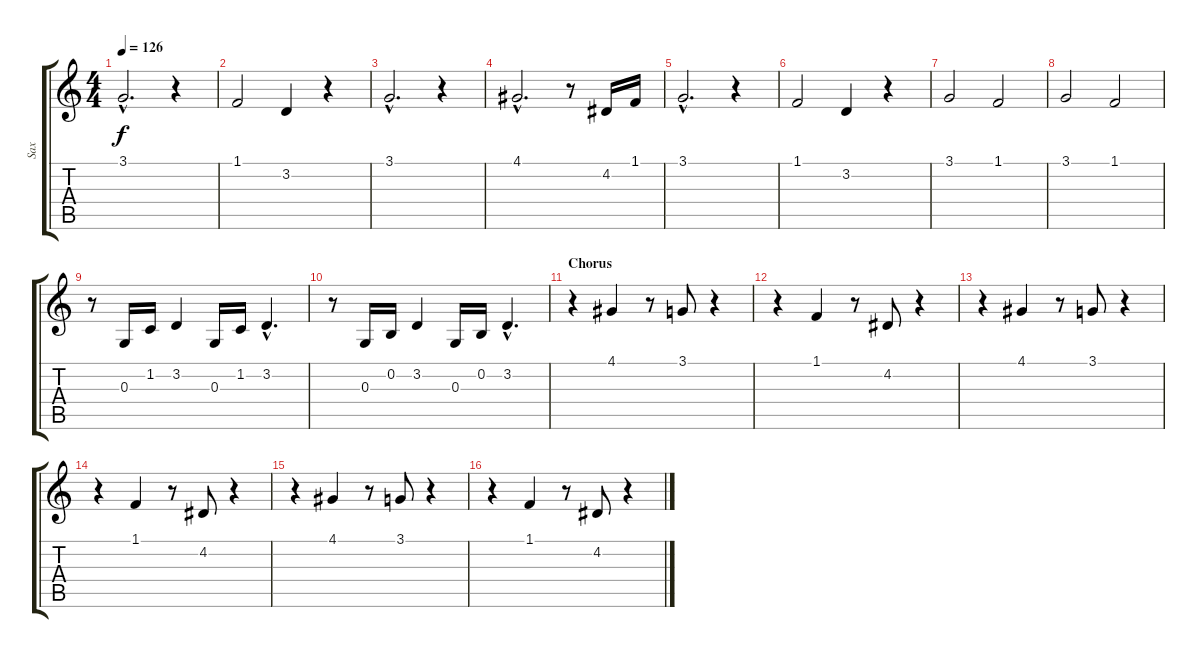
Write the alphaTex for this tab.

\track ("Sax" "Sax") {instrument tenorsax}
\staff {score tabs}
\tuning (E4 B3 G3 D3 A2 E2) {hide}
\ts (4 4)
\tempo 126
\clef g2
\ks c
3.1{hac}.2{d dy f} r.4 |
1.1.2 3.2.4 r.4 |
3.1{hac}.2{d} r.4 |
4.1{hac}.2{d} r.8 4.2.16 1.1.16 |
3.1{hac}.2{d} r.4 |
1.1.2 3.2.4 r.4 |
3.1.2 1.1.2 |
3.1.2 1.1.2 |
r.8 0.3.16 1.2.16 3.2.4 0.3.16 1.2.16 3.2{hac}.4{d} |
r.8 0.3.16 0.2.16 3.2.4 0.3.16 0.2.16 3.2{hac}.4{d} |
\section ("" "Chorus")
r.4 4.1.4 r.8 3.1.8 r.4 |
r.4 1.1.4 r.8 4.2.8 r.4 |
r.4 4.1.4 r.8 3.1.8 r.4 |
r.4 1.1.4 r.8 4.2.8 r.4 |
r.4 4.1.4 r.8 3.1.8 r.4 |
r.4 1.1.4 r.8 4.2.8 r.4
